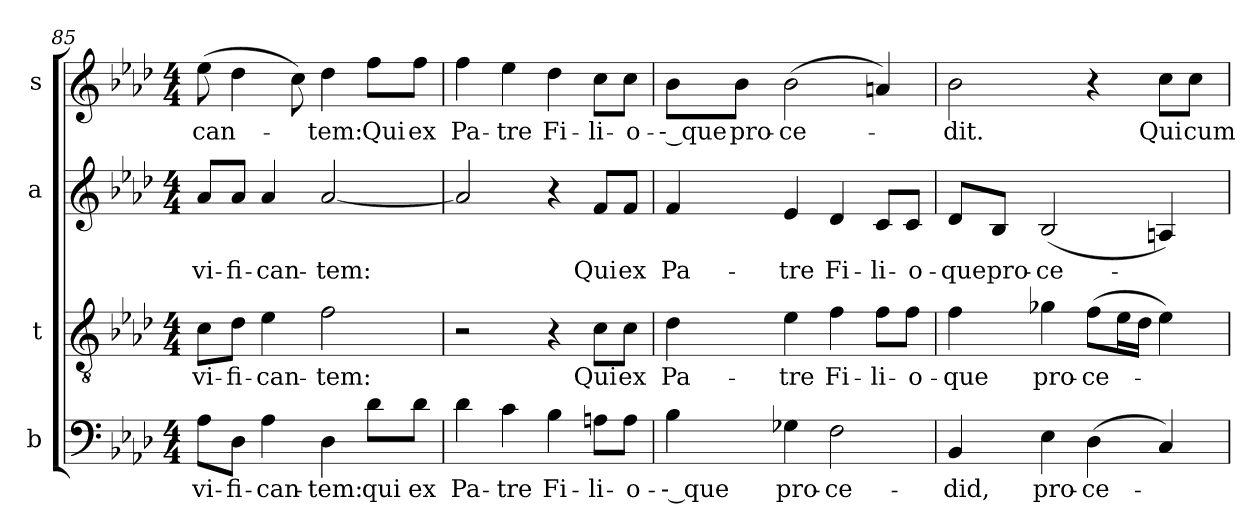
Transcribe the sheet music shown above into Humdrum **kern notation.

**kern	**text	**kern	**text	**kern	**text	**kern	**text
*part4	*part4	*part3	*part3	*part2	*part2	*part1	*part1
*staff4	*staff4	*staff3	*staff3	*staff2	*staff2	*staff1	*staff1
*I"b	*	*I"t	*	*I"a	*	*I"s	*
*clefF4	*	*clefGv2	*	*clefG2	*	*clefG2	*
*	*	*ITrd7c12	*	*	*	*	*
*k[b-e-a-d-]	*	*k[b-e-a-d-]	*	*k[b-e-a-d-]	*	*k[b-e-a-d-]	*
*f:	*	*f:	*	*f:	*	*f:	*
*M4/4	*	*M4/4	*	*M4/4	*	*M4/4	*
=85	=85	=85	=85	=85	=85	=85	=85
!	!LO:LY:b:color=#000000	!	!	!	!	!	!
!	!	!	!LO:LY:b:color=#000000	!	!	!	!
!	!	!	!	!	!LO:LY:b:color=#000000	!	!
!	!	!	!	!	!	!	!LO:LY:b:color=#000000
8A-i\L	-vi-	8Ci\L	-vi-	8a-i/L	-vi-	(8ee-i\	-can-
!	!LO:LY:b:color=#000000	!	!	!	!	!	!
!	!	!	!LO:LY:b:color=#000000	!	!	!	!
!	!	!	!	!	!LO:LY:b:color=#000000	!	!
8D-i\J	-fi-	8D-i\J	-fi-	8a-i/J	-fi-	4dd-i\	.
!	!LO:LY:b:color=#000000	!	!	!	!	!	!
!	!	!	!LO:LY:b:color=#000000	!	!	!	!
!	!	!	!	!	!LO:LY:b:color=#000000	!	!
4A-i\	-can-	4E-i\	-can-	4a-i/	-can-	.	.
.	.	.	.	.	.	8cci\)	.
!	!LO:LY:b:color=#000000	!	!	!	!	!	!
!	!	!	!LO:LY:b:color=#000000	!	!	!	!
!	!	!	!	!	!LO:LY:b:color=#000000	!	!
!	!	!	!	!	!	!	!LO:LY:b:color=#000000
4D-i\	-tem:	2Fi\	-tem:	[2a-i/	-tem:	4dd-i\	-tem:
!	!LO:LY:b:color=#000000	!	!	!	!	!	!
!	!	!	!	!	!	!	!LO:LY:b:color=#000000
8d-i\L	qui	.	.	.	.	8ffi\L	Qui
!	!LO:LY:b:color=#000000	!	!	!	!	!	!
!	!	!	!	!	!	!	!LO:LY:b:color=#000000
8d-i\J	ex	.	.	.	.	8ffi\J	ex
=86	=86	=86	=86	=86	=86	=86	=86
!	!LO:LY:b:color=#000000	!	!	!	!	!	!
!	!	!	!	!	!	!	!LO:LY:b:color=#000000
4d-i\	Pa-	2r	.	2a-i/]	.	4ffi\	Pa-
!	!LO:LY:b:color=#000000	!	!	!	!	!	!
!	!	!	!	!	!	!	!LO:LY:b:color=#000000
4ci\	-tre	.	.	.	.	4ee-i\	-tre
!	!LO:LY:b:color=#000000	!	!	!	!	!	!
!	!	!	!	!	!	!	!LO:LY:b:color=#000000
4B-i\	Fi-	4r	.	4r	.	4dd-i\	Fi-
!	!LO:LY:b:color=#000000	!	!	!	!	!	!
!	!	!	!LO:LY:b:color=#000000	!	!	!	!
!	!	!	!	!	!LO:LY:b:color=#000000	!	!
!	!	!	!	!	!	!	!LO:LY:b:color=#000000
8Ani\L	-li-	8Ci\L	Qui	8fi/L	Qui	8cci\L	-li-
!	!LO:LY:b:color=#000000	!	!	!	!	!	!
!	!	!	!LO:LY:b:color=#000000	!	!	!	!
!	!	!	!	!	!LO:LY:b:color=#000000	!	!
!	!	!	!	!	!	!	!LO:LY:b:color=#000000
8Ai\J	-o-	8Ci\J	ex	8fi/J	ex	8cci\J	-o-
!!LO:LB:g=z
=87	=87	=87	=87	=87	=87	=87	=87
!	!LO:LY:b:color=#000000	!	!	!	!	!	!
!	!	!	!LO:LY:b:color=#000000	!	!	!	!
!	!	!	!	!	!LO:LY:b:color=#000000	!	!
!	!	!	!	!	!	!	!LO:LY:b:color=#000000
4B-i\	-- que	4D-i\	Pa-	4fi/	Pa-	8b-i\L	-- que
!	!	!	!	!	!	!	!LO:LY:b:color=#000000
.	.	.	.	.	.	8b-i\J	pro-
!	!LO:LY:b:color=#000000	!	!	!	!	!	!
!	!	!	!LO:LY:b:color=#000000	!	!	!	!
!	!	!	!	!	!LO:LY:b:color=#000000	!	!
!	!	!	!	!	!	!	!LO:LY:b:color=#000000
4G-Xi\	pro-	4E-i\	-tre	4e-i/	-tre	(2b-i\	-ce-
!	!LO:LY:b:color=#000000	!	!	!	!	!	!
!	!	!	!LO:LY:b:color=#000000	!	!	!	!
!	!	!	!	!	!LO:LY:b:color=#000000	!	!
2Fi\	-ce-	4Fi\	Fi-	4d-i/	Fi-	.	.
!	!	!	!LO:LY:b:color=#000000	!	!	!	!
!	!	!	!	!	!LO:LY:b:color=#000000	!	!
.	.	8Fi\L	-li-	8ci/L	-li-	4ani/)	.
!	!	!	!LO:LY:b:color=#000000	!	!	!	!
!	!	!	!	!	!LO:LY:b:color=#000000	!	!
.	.	8Fi\J	-o-	8ci/J	-o-	.	.
=88	=88	=88	=88	=88	=88	=88	=88
!	!LO:LY:b:color=#000000	!	!	!	!	!	!
!	!	!	!LO:LY:b:color=#000000	!	!	!	!
!	!	!	!	!	!LO:LY:b:color=#000000	!	!
!	!	!	!	!	!	!	!LO:LY:b:color=#000000
4BB-i/	-did,	4Fi\	-que	8d-i/L	-que	2b-i\	-dit.
!	!	!	!	!	!LO:LY:b:color=#000000	!	!
.	.	.	.	8B-i/J	pro-	.	.
!	!LO:LY:b:color=#000000	!	!	!	!	!	!
!	!	!	!LO:LY:b:color=#000000	!	!	!	!
!	!	!	!	!	!LO:LY:b:color=#000000	!	!
4E-i\	pro-	4G-Xi\	pro-	(2B-i/	-ce-	.	.
!	!LO:LY:b:color=#000000	!	!	!	!	!	!
!	!	!	!LO:LY:b:color=#000000	!	!	!	!
(4D-i\	-ce-	(8Fi\L	-ce-	.	.	4r	.
.	.	16E-i\L	.	.	.	.	.
.	.	16D-i\JJ	.	.	.	.	.
!	!	!	!	!	!	!	!LO:LY:b:color=#000000
4Ci/)	.	4E-i\)	.	4Ani/)	.	8cci\L	Qui
!	!	!	!	!	!	!	!LO:LY:b:color=#000000
.	.	.	.	.	.	8cci\J	cum
=	=	=	=	=	=	=	=
*-	*-	*-	*-	*-	*-	*-	*-
